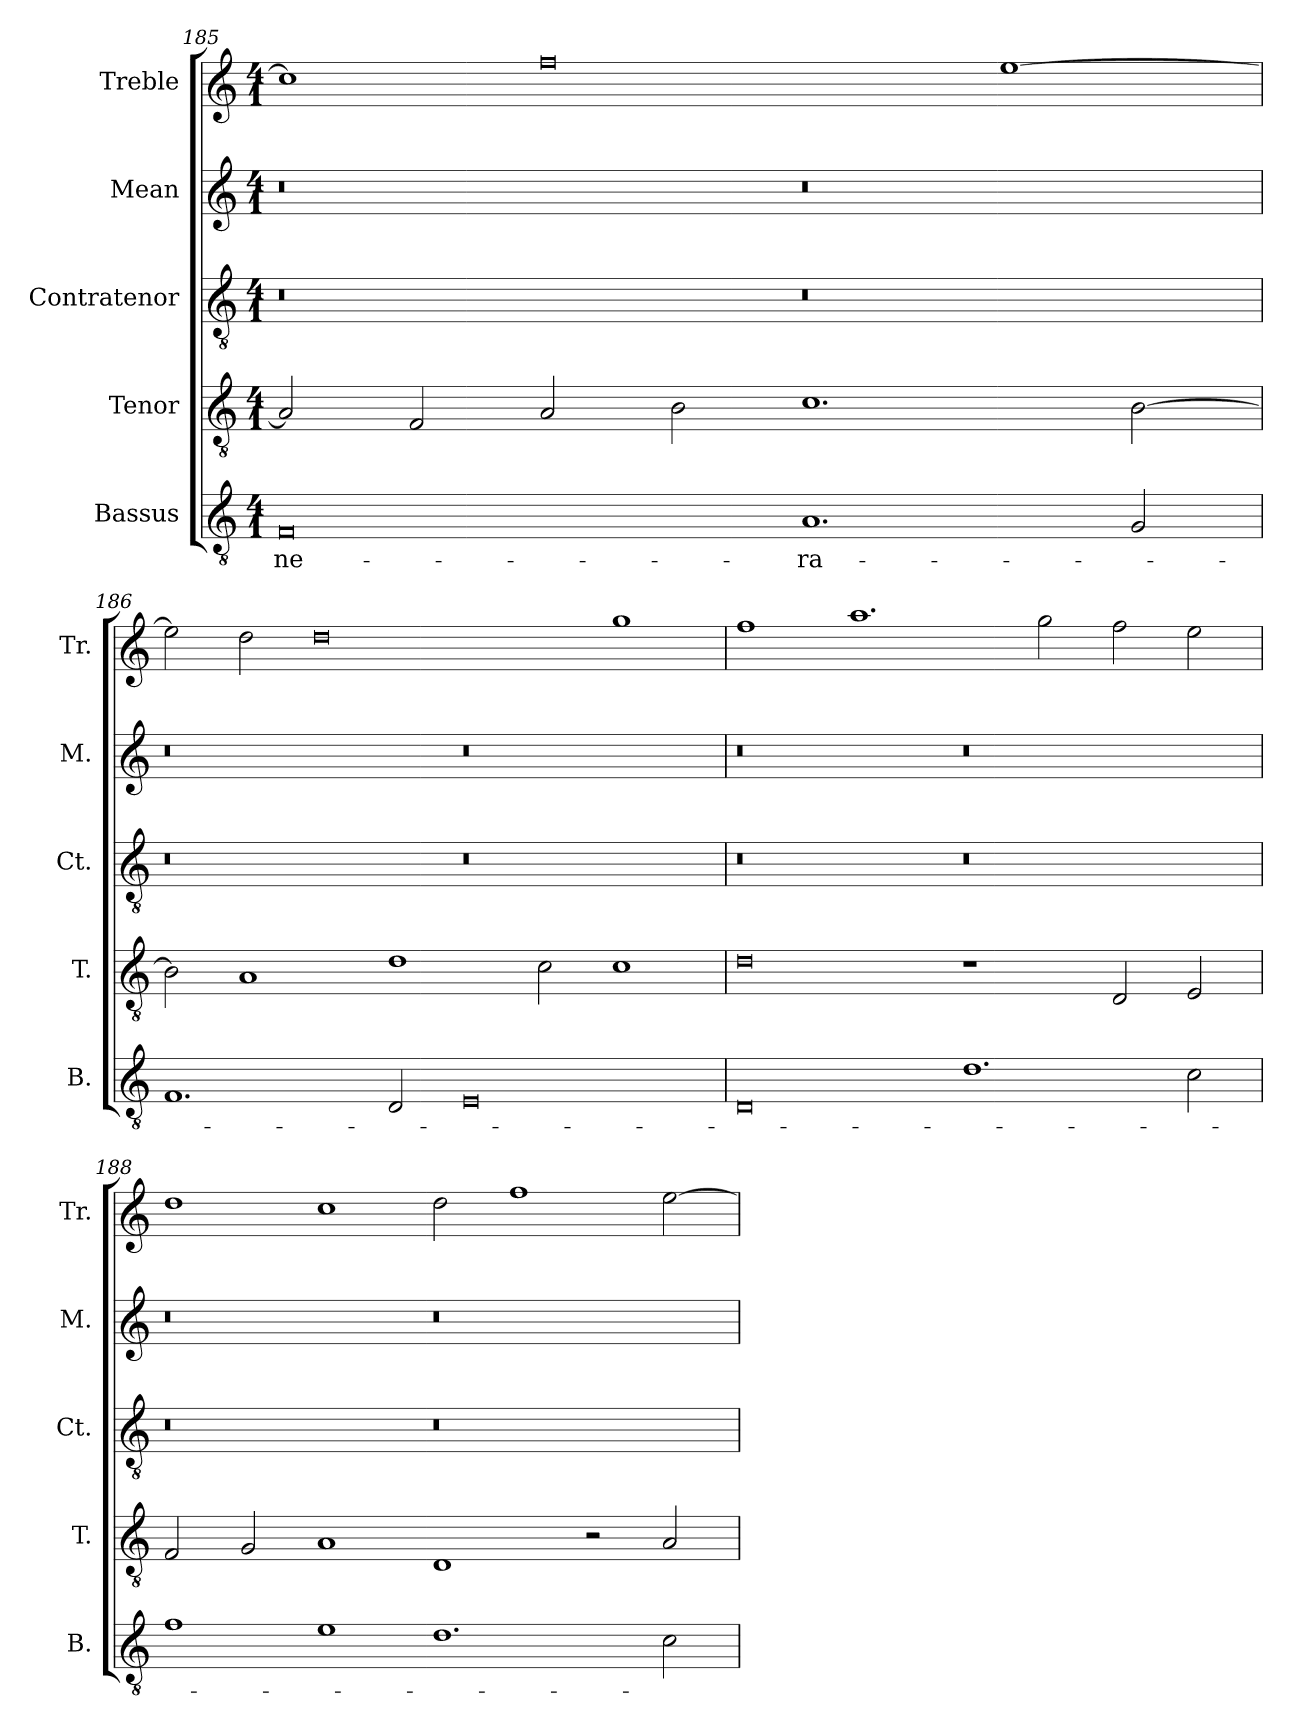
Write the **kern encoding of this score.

**kern	**text	**kern	**kern	**kern	**kern
*part5	*part5	*part4	*part3	*part2	*part1
*staff5	*staff5	*staff4	*staff3	*staff2	*staff1
*I"Bassus	*	*I"Tenor	*I"Contratenor	*I"Mean	*I"Treble
*I'B.	*	*I'T.	*I'Ct.	*I'M.	*I'Tr.
!!LO:LB:g=z
*clefGv2	*	*clefGv2	*clefGv2	*clefG2	*clefG2
*ITrd7c12	*	*ITrd7c12	*ITrd7c12	*	*
*k[]	*	*k[]	*k[]	*k[]	*k[]
*	*	*	*	*C:	*C:
*M4/1	*	*M4/1	*M4/1	*M4/1	*M4/1
=185	=185	=185	=185	=185	=185
!	!LO:LY:b:color=#000000	!	!	!	!
0FFi	-ne-	2AAi/]	0r	0r	1cci]
.	.	2FFi/	.	.	.
.	.	2AAi/	.	.	0ffi
.	.	2BBi\	.	.	.
!	!LO:LY:b:color=#000000	!	!	!	!
1.AAi	-ra-	1.Ci	0r	0r	.
.	.	.	.	.	[>1eei
2GGi/	.	[>2BBi\	.	.	.
=186`	=186`	=186`	=186`	=186`	=186`
1.FFi	.	2BBi\]	0r	0r	2eei\]
.	.	1AAi	.	.	2ddi\
.	.	.	.	.	0ddi
2DDi/	.	1Di	.	.	.
0EEi	.	.	0r	0r	.
.	.	2Ci\	.	.	.
.	.	1Ci	.	.	1ggi
=187`	=187`	=187`	=187`	=187`	=187`
0DDi	.	0Di	0r	0r	1ffi
.	.	.	.	.	1.aai
1.Di	.	1r	0r	0r	.
.	.	.	.	.	2ggi\
.	.	2DDi/	.	.	2ffi\
2Ci\	.	2EEi/	.	.	2eei\
!!LO:LB:g=z
=188`	=188`	=188`	=188`	=188`	=188`
1Fi	.	2FFi/	0r	0r	1ddi
.	.	2GGi/	.	.	.
1Ei	.	1AAi	.	.	1cci
1.Di	.	1DDi	0r	0r	2ddi\
.	.	.	.	.	1ffi
.	.	2r	.	.	.
2Ci\	.	2AAi/	.	.	[>2eei\
=`	=`	=`	=`	=`	=`
*-	*-	*-	*-	*-	*-
